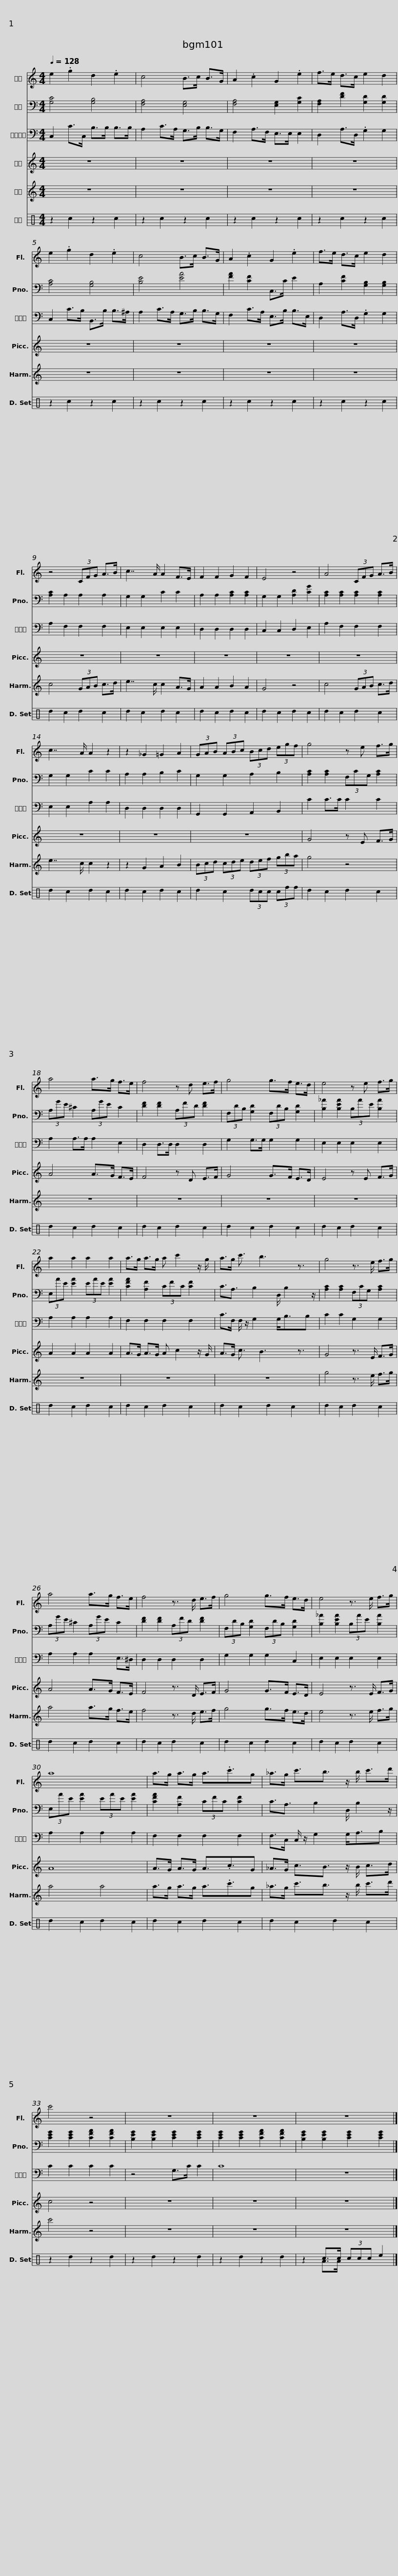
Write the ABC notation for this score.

X:1
%%score 1 2 3 4 5 ( 6 7 )
L:1/8
Q:1/4=128
M:4/4
I:linebreak $
K:C
V:1 treble
V:2 bass
V:3 bass transpose=-12
V:4 treble transpose=12
V:5 treble
V:6 perc
K:none
V:7 perc
K:none
V:1
 e2 .g2 d2 .e2 | c4 B>c B>G | A2 .c2 G2 .e2 | f>e d>c e2 d2 | e2 .g2 d2 .e2 |$ %5
 c4 B>c B>G | A2 .c2 G2 .e2 | f>e d>c e2 d2 | z4 (3CFG A>B | c7/2 A/ A2 F>E |$ %10
 F2 F2 G2 F2 | E4 z4 | A4 (3CFG A>B | c7/2 A/ A2 z2 | z2 _G2 =G2 A2 | %15
 (3GAB (3ABc (3Bcd (3egf |$ g4 z e f>g | a4 a>g f>e | f4 z d e>f |$ g4 g>f e>d | %20
 e4 z e f>g | a2 a2 a2 a2 |$ a>g a>g a c'2 z/ g/ | a>g c'3/2 b3 z3/2 | g4 z3/2 e/ f>g |$ %25
 a4 a>g f>e | f4 z3/2 d/ e>f | g4 g>f e>d |$ e4 z3/2 e/ f>g | a8 | %30
 a>g a>g a3/2.c'3/2g |$ _a>g c'3/2b3/2 z/ b/ c'>d' | c'4 z4 | z8 | z8 | %35
 z8 |] %36
V:2
 [G,C]4 [G,B,]4 | [F,A,]4 [E,G,]4 | [F,A,]4 [E,G,]2 [G,C]2 | [F,A,]2 [DF]2 [G,D]2 [G,D]2 | [A,C]4 [G,B,]4 |$ %5
 [B,E]4 [EA]4 | [FA]2 [CF]2 C,>C E2 | A,2 [CF]2 [G,B,]2 [G,B,]2 | [A,C]2 A,2 A,2 A,2 | G,2 G,2 C2 C2 |$ %10
 A,2 A,2 [A,C]2 [A,C]2 | G,2 G,2 [A,D]2 [CG]2 | [A,C]2 [A,C]2 [A,C]2 [A,C]2 | G,2 G,2 C2 C2 | A,2 A,2 B,2 C2 | %15
 G,2 G,2 A,2 B,2 |$ [A,C]2 [A,C]2 (3F,CG, [A,C]2 | (3A,GE ^C2 (3A,GE C2 | [DF]2 [DF]2 (3A,FD [DF]2 |$ (3F,DB, [G,D]2 (3F,DB, [G,D]2 | %20
 [B,_A]2 [B,EA]2 (3B,AE [B,A]2 | (3E,AE [EA]2 (3EAE [EA]2 |$ [CFA]2 [A,F]2 (3CFC [CF]2 | C3/2A,3/2 B,2 D,/ B,2 z/ | [A,C]2 [A,C]2 (3F,CG, [A,C]2 |$ %25
 (3A,GE ^C2 (3A,GE C2 | [DF]2 [DF]2 (3A,FD [DF]2 | (3F,DB, [G,D]2 (3F,DB, [G,D]2 |$ [B,_A]2 [B,EA]2 (3B,AE [B,A]2 | (3E,AE [EA]2 (3EAE [EA]2 | %30
 [CFA]2 [A,F]2 (3CFC [CF]2 |$ C3/2A,3/2 B,2 D,/ B,2 z/ | [CEG]2 [CEG]2 [CFA]2 [CFA]2 | [B,EG]2 [B,EG]2 [CEG]2 [CEG]2 | [CEG]2 [CEG]2 [CFA]2 [CFA]2 | %35
 [B,EG]2 [B,EG]2 [CEG]2 [CEG]2 |] %36
V:3
 C,2 C>C, B,>B, B,>B, | A,2 C>A, G,>B, B,>G, | F,2 A,>F, E,>E, E,2 | D,2 A,>D, .G,2 G,2 | C,2 C>B, B,,>B, B,>^A, |$ %5
 A,2 C>A, G,>B, B,>G, | F,2 C>A, E,>B, B,>E, | D,2 A,>D, .G,2 G,2 | A,2 F,2 F,2 F,2 | E,2 E,2 E,2 E,2 |$ %10
 D,2 D,2 D,2 D,2 | C,2 C,2 D,2 E,2 | A,2 F,2 F,2 F,2 | E,2 E,2 A,2 A,2 | D,2 D,2 D,2 D,2 | %15
 G,,2 G,,2 A,,2 B,,2 |$ C2 C>C C2 C2 | A,2 A,>A, A,2 E,2 | D,2 D,>D, D,2 D,2 |$ G,2 G,>G, G,2 G,2 | %20
 E,2 E,2 E,2 E,2 | A,2 A,2 A,2 A,2 |$ F,2 F,2 F,2 F,2 | C>F, F,/ z/ G,2 G,<B,B, | C2 C2 G,2 G,2 |$ %25
 A,2 A,2 A,2 E,>^D, | D,2 D,2 D,2 D,2 | G,2 G,2 G,2 C,2 |$ E,2 E,2 E,2 E,2 | A,2 A,2 A,2 A,2 | %30
 F,2 F,2 F,2 F,2 |$ F,>C, C,/ z/ G,2 G,<A,B, | C2 C2 C2 C2 | z4 G,>C C2 | C8 | %35
 z8 |] %36
V:4
 z8 | z8 | z8 | z8 | z8 |$ %5
 z8 | z8 | z8 | z8 | z8 |$ %10
 z8 | z8 | z8 | z8 | z8 | %15
 z8 |$ G4 z E F>G | A4 A>G F>E | F4 z D E>F |$ G4 G>F E>D | %20
 E4 z E F>G | A2 A2 A2 A2 |$ A>G A>G A c2 z/ G/ | A>G c3/2 B3 z3/2 | G4 z3/2 E/ F>G |$ %25
 A4 A>G F>E | F4 z3/2 D/ E>F | G4 G>F E>D |$ E4 z3/2 E/ F>G | A8 | %30
 A>G A>G A3/2.c3/2G |$ _A>G c3/2B3/2 z/ B/ c>d | c4 z4 | z8 | z8 | %35
 z8 |] %36
V:5
 z8 | z8 | z8 | z8 | z8 |$ %5
 z8 | z8 | z8 | c4 (3GAB c>d | e7/2 c/ c2 A>G |$ %10
 A2 A2 B2 A2 | G4 z4 | c4 (3GAB c>d | e7/2 c/ c2 z2 | z2 G2 A2 B2 | %15
 (3Bcd (3cde (3def (3gba |$ g4 z4 | z8 | z8 |$ z8 | %20
 z8 | z8 |$ z8 | z8 | g4 z3/2 e/ f>g |$ %25
 a4 a>g f>e | f4 z3/2 d/ e>f | g4 g>f e>d |$ e4 z3/2 e/ f>g | a4 a4 | %30
 a>g a>g a3/2.c'3/2g |$ _a>g c'3/2b3/2 z/ b/ c'>d' | c'4 z4 | z8 | z8 | %35
 z8 |] %36
V:6
 z2 c2 z2 c2 | z2 c2 z2 c2 | z2 c2 z2 c2 | z2 c2 z2 c2 | z2 c2 z2 c2 |$ %5
 z2 c2 z2 c2 | z2 c2 z2 c2 | z2 c2 z2 c2 | d2 c2 d2 c2 | d2 c2 d2 c2 |$ %10
 d2 c2 d2 c2 | d2 c2 d2 c2 | d2 c2 d2 c2 | d2 c2 d2 c2 | d2 c2 d2 c2 | %15
 d2 c2 (3dcc (3cff |$ d2 c2 d2 c2 | d2 c2 d2 c2 | d2 c2 d2 c2 |$ d2 c2 d2 c2 | %20
 d2 c2 d2 c2 | d2 c2 d2 c2 |$ d2 c2 d2 c2 | d2 c2 d2 c2 | d2 c2 d2 c2 |$ %25
 d2 c2 d2 c2 | d2 c2 d2 c2 | d2 c2 d2 c2 |$ d2 c2 d2 c2 | d2 c2 d2 c2 | %30
 d2 c2 d2 c2 |$ d2 c2 d2 c2 | z2 d2 z2 d2 | z2 d2 z2 d2 | z2 d2 z2 d2 | %35
 z2 c>c (3ccc e2 |] %36
V:7
 x8 | x8 | x8 | x8 | x8 |$ %5
 x8 | x8 | x8 | x8 | x8 |$ %10
 x8 | x8 | x8 | x8 | x8 | %15
 x8 |$ x8 | x8 | x8 |$ x8 | %20
 x8 | x8 |$ x8 | x8 | x8 |$ %25
 x8 | x8 | x8 |$ x8 | x8 | %30
 x8 |$ x8 | x8 | x8 | x8 | %35
 x2 A>A x4 |] %36
